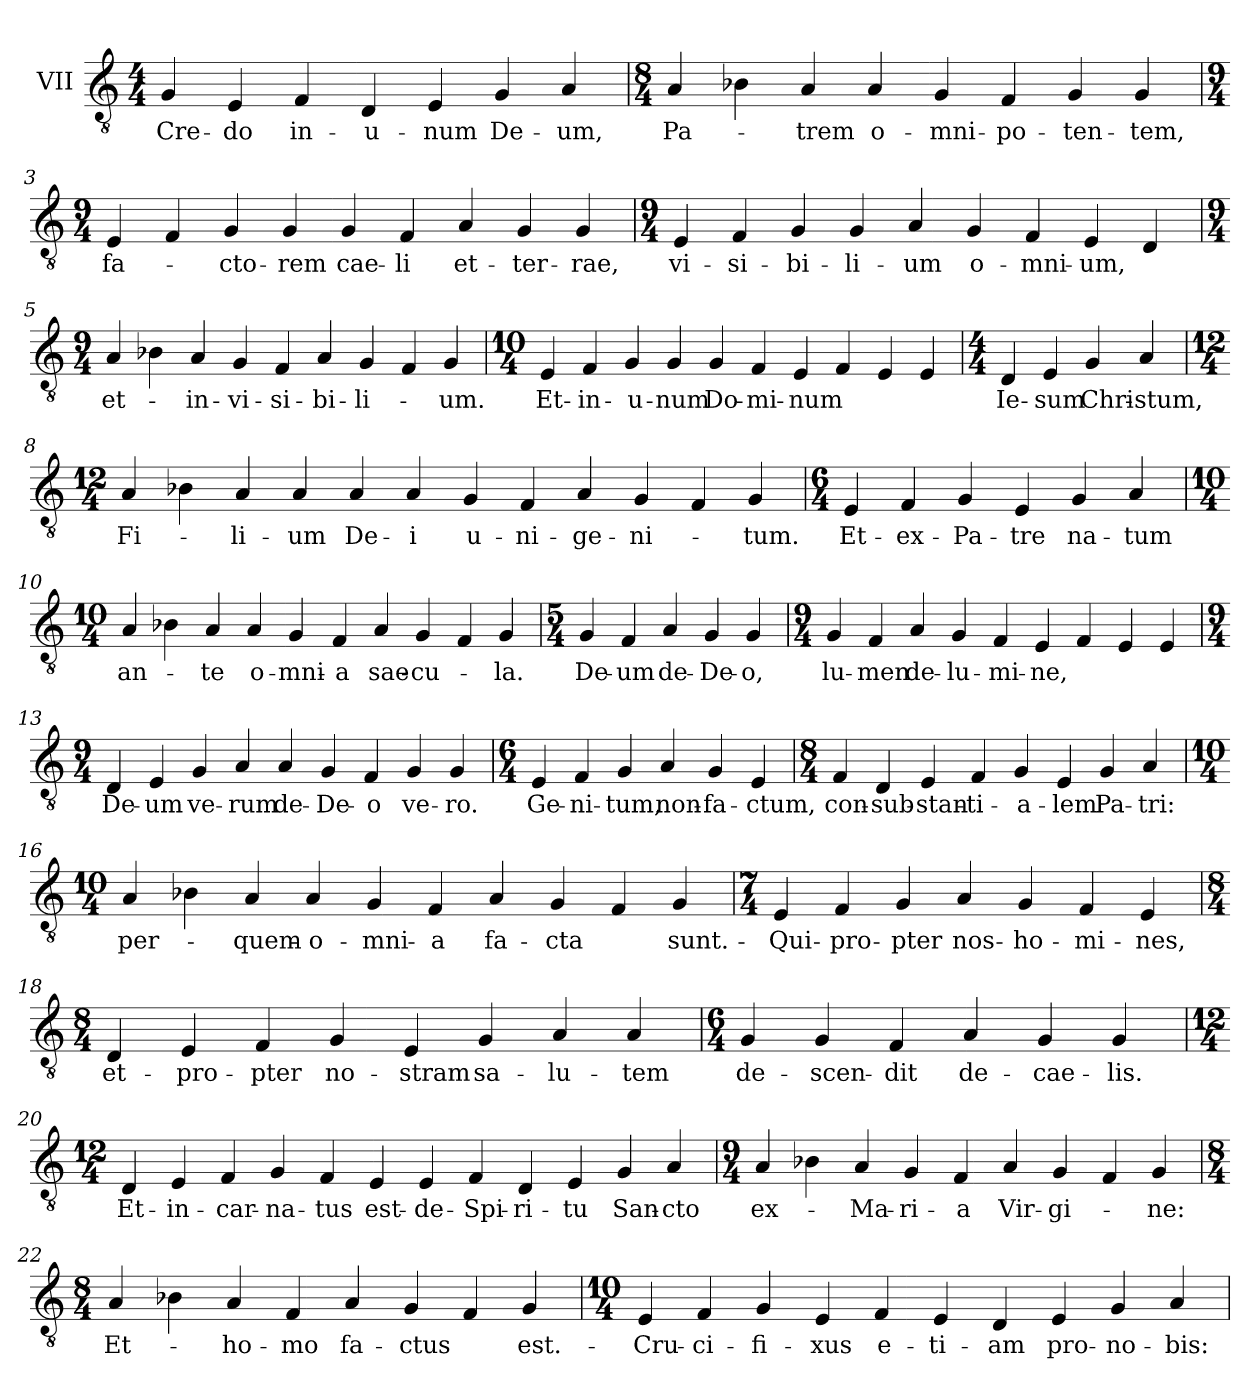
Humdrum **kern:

**kern	**text
*part1	*part1
*staff1	*staff1
*I"VII	*
*clefGv2	*
*k[]	*
*M4/4	*
=1	=1
4G	Cre-
4E	-do
4F	in-
4D	u-
4E	-num
4G	De-
4A	-um,
=2	=2
*M8/4	*
4A	Pa-
4B-X	.
4A	-trem
4A	o-
4G	-mni-
4F	-po-
4G	-ten-
4G	-tem,
=3	=3
*M9/4	*
4E	fa-
4F	.
4G	-cto-
4G	-rem
4G	cae-
4F	-li
4A	et-
4G	ter-
4G	-rae,
=4	=4
*M9/4	*
4E	vi-
4F	-si-
4G	-bi-
4G	-li-
4A	-um
4G	o-
4F	-mni-
4E	-um,
4D	.
=5	=5
*M9/4	*
4A	et-
4B-X	.
4A	in-
4G	-vi-
4F	-si-
4A	-bi-
4G	-li-
4F	.
4G	-um.
=6	=6
*M10/4	*
4E	Et-
4F	in-
4G	u-
4G	-num
4G	Do-
4F	-mi-
4E	-num
4F	.
4E	.
4E	.
=7	=7
*M4/4	*
4D	Ie-
4E	-sum
4G	Chri-
4A	-stum,
=8	=8
*M12/4	*
4A	Fi-
4B-X	.
4A	-li-
4A	-um
4A	De-
4A	-i
4G	u-
4F	-ni-
4A	-ge-
4G	-ni-
4F	.
4G	-tum.
=9	=9
*M6/4	*
4E	Et-
4F	ex-
4G	Pa-
4E	-tre
4G	na-
4A	-tum
=10	=10
*M10/4	*
4A	an-
4B-X	.
4A	-te
4A	o-
4G	-mni-
4F	-a
4A	sae-
4G	-cu-
4F	.
4G	-la.
=11	=11
*M5/4	*
4G	De-
4F	-um
4A	de-
4G	De-
4G	-o,
=12	=12
*M9/4	*
4G	lu-
4F	-men
4A	de-
4G	lu-
4F	-mi-
4E	-ne,
4F	.
4E	.
4E	.
=13	=13
*M9/4	*
4D	De-
4E	-um
4G	ve-
4A	-rum
4A	de-
4G	De-
4F	-o
4G	ve-
4G	-ro.
=14	=14
*M6/4	*
4E	Ge-
4F	-ni-
4G	-tum,
4A	non-
4G	fa-
4E	-ctum,
=15	=15
*M8/4	*
4F	con-
4D	-sub-
4E	-stan-
4F	-ti-
4G	-a-
4E	-lem
4G	Pa-
4A	-tri:
=16	=16
*M10/4	*
4A	per-
4B-X	.
4A	quem-
4A	o-
4G	-mni-
4F	-a
4A	fa-
4G	-cta
4F	.
4G	sunt.-
=17	=17
*M7/4	*
4E	Qui-
4F	pro-
4G	-pter
4A	nos-
4G	ho-
4F	-mi-
4E	-nes,
=18	=18
*M8/4	*
4D	et-
4E	pro-
4F	-pter
4G	no-
4E	-stram
4G	sa-
4A	-lu-
4A	-tem
=19	=19
*M6/4	*
4G	de-
4G	-scen-
4F	-dit
4A	de-
4G	cae-
4G	-lis.
=20	=20
*M12/4	*
4D	Et-
4E	in-
4F	-car-
4G	-na-
4F	-tus
4E	est-
4E	de-
4F	Spi-
4D	-ri-
4E	-tu
4G	San-
4A	-cto
=21	=21
*M9/4	*
4A	ex-
4B-X	.
4A	Ma-
4G	-ri-
4F	-a
4A	Vir-
4G	-gi-
4F	.
4G	-ne:
=22	=22
*M8/4	*
4A	Et-
4B-X	.
4A	ho-
4F	-mo
4A	fa-
4G	-ctus
4F	.
4G	est.-
=23	=23
*M10/4	*
4E	Cru-
4F	-ci-
4G	-fi-
4E	-xus
4F	e-
4E	-ti-
4D	-am
4E	pro-
4G	no-
4A	-bis:
=	=
*-	*-
